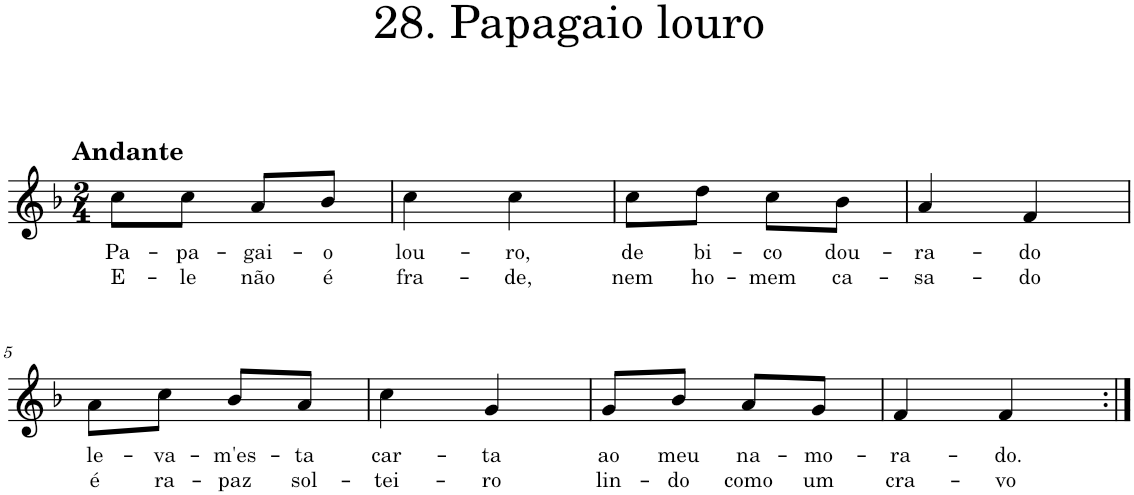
**kern	**text	**text
*part1	*part1	*part1
*staff1	*staff1	*staff1
*I"Piano	*	*
*I'Pno.	*	*
*clefG2	*	*
*k[b-]	*	*
*M2/4	*	*
=1	=1	=1
!LO:TX:a:B:t=Andante	!	!
!	!LO:LY:b	!LO:LY:b
8cc\L	Pa-	E-
!	!LO:LY:b	!LO:LY:b
8cc\J	-pa-	-le
!	!LO:LY:b	!LO:LY:b
8a/L	-gai-	não
!	!LO:LY:b	!LO:LY:b
8b-/J	-o	é
=2	=2	=2
!	!LO:LY:b	!LO:LY:b
4cc\	lou-	fra-
!	!LO:LY:b	!LO:LY:b
4cc\	-ro,	-de,
=3	=3	=3
!	!LO:LY:b	!LO:LY:b
8cc\L	de	nem
!	!LO:LY:b	!LO:LY:b
8dd\J	bi-	ho-
!	!LO:LY:b	!LO:LY:b
8cc\L	-co	-mem
!	!LO:LY:b	!LO:LY:b
8b-\J	dou-	ca-
=4	=4	=4
!	!LO:LY:b	!LO:LY:b
4a/	-ra-	-sa-
!	!LO:LY:b	!LO:LY:b
4f/	-do	-do
!!LO:LB:g=z
=5	=5	=5
!	!LO:LY:b	!LO:LY:b
8a\L	le-	é
!	!LO:LY:b	!LO:LY:b
8cc\J	-va-	ra-
!	!LO:LY:b	!LO:LY:b
8b-/L	-m'es-	-paz
!	!LO:LY:b	!LO:LY:b
8a/J	-ta	sol-
=6	=6	=6
!	!LO:LY:b	!LO:LY:b
4cc\	car-	-tei-
!	!LO:LY:b	!LO:LY:b
4g/	-ta	-ro
=7	=7	=7
!	!LO:LY:b	!LO:LY:b
8g/L	ao	lin-
!	!LO:LY:b	!LO:LY:b
8b-/J	meu	-do
!	!LO:LY:b	!LO:LY:b
8a/L	na-	como
!	!LO:LY:b	!LO:LY:b
8g/J	-mo-	um
=8	=8	=8
!	!LO:LY:b	!LO:LY:b
4f/	-ra-	cra-
!	!LO:LY:b	!LO:LY:b
4f/	-do.	-vo
=:|!	=:|!	=:|!
*-	*-	*-
